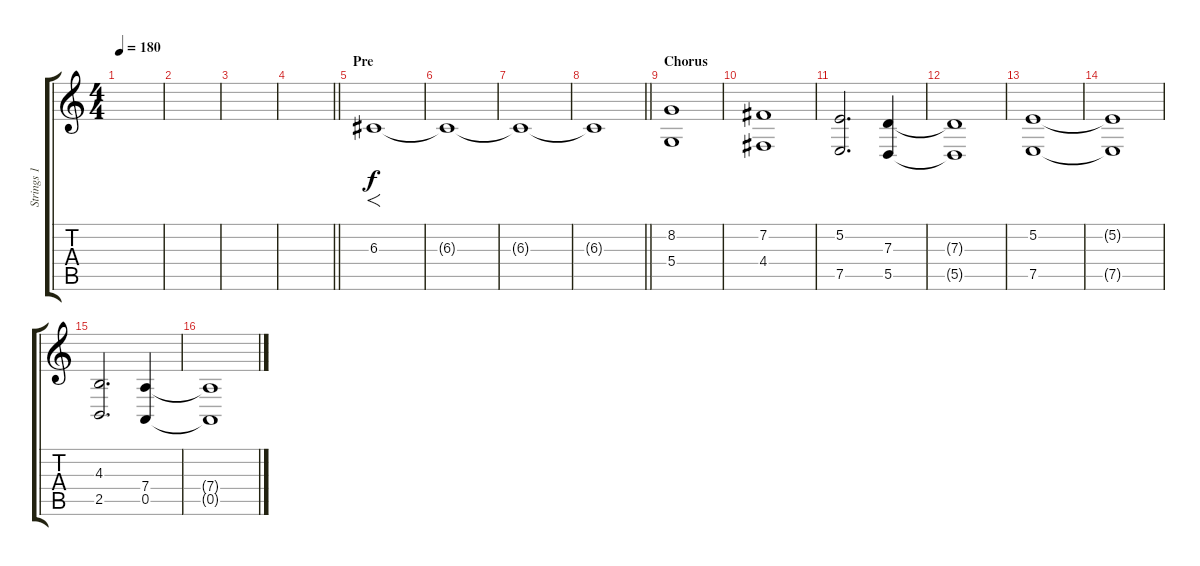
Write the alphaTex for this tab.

\track ("Strings 1" "Strings 1") {instrument viola}
\staff {score tabs}
\tuning (E4 B3 G3 D3 A2 D2) {hide}
\ts (4 4)
\tempo 180
\clef g2
\ks c
|
|
|
\barLineRight lightlight
|
\section ("" "Pre")
6.3.1{f} |
6.3{t}.1 |
6.3{t}.1 |
\barLineRight lightlight
6.3{t}.1 |
\section ("" "Chorus")
(8.2 5.4).1 |
(7.2 4.4).1 |
(5.2 7.5).2{d} (7.3 5.5).4 |
(7.3{t} 5.5{t}).1 |
(5.2 7.5).1 |
(5.2{t} 7.5{t}).1 |
(4.3 2.5).2{d} (7.4 0.5).4 |
(7.4{t} 0.5{t}).1
